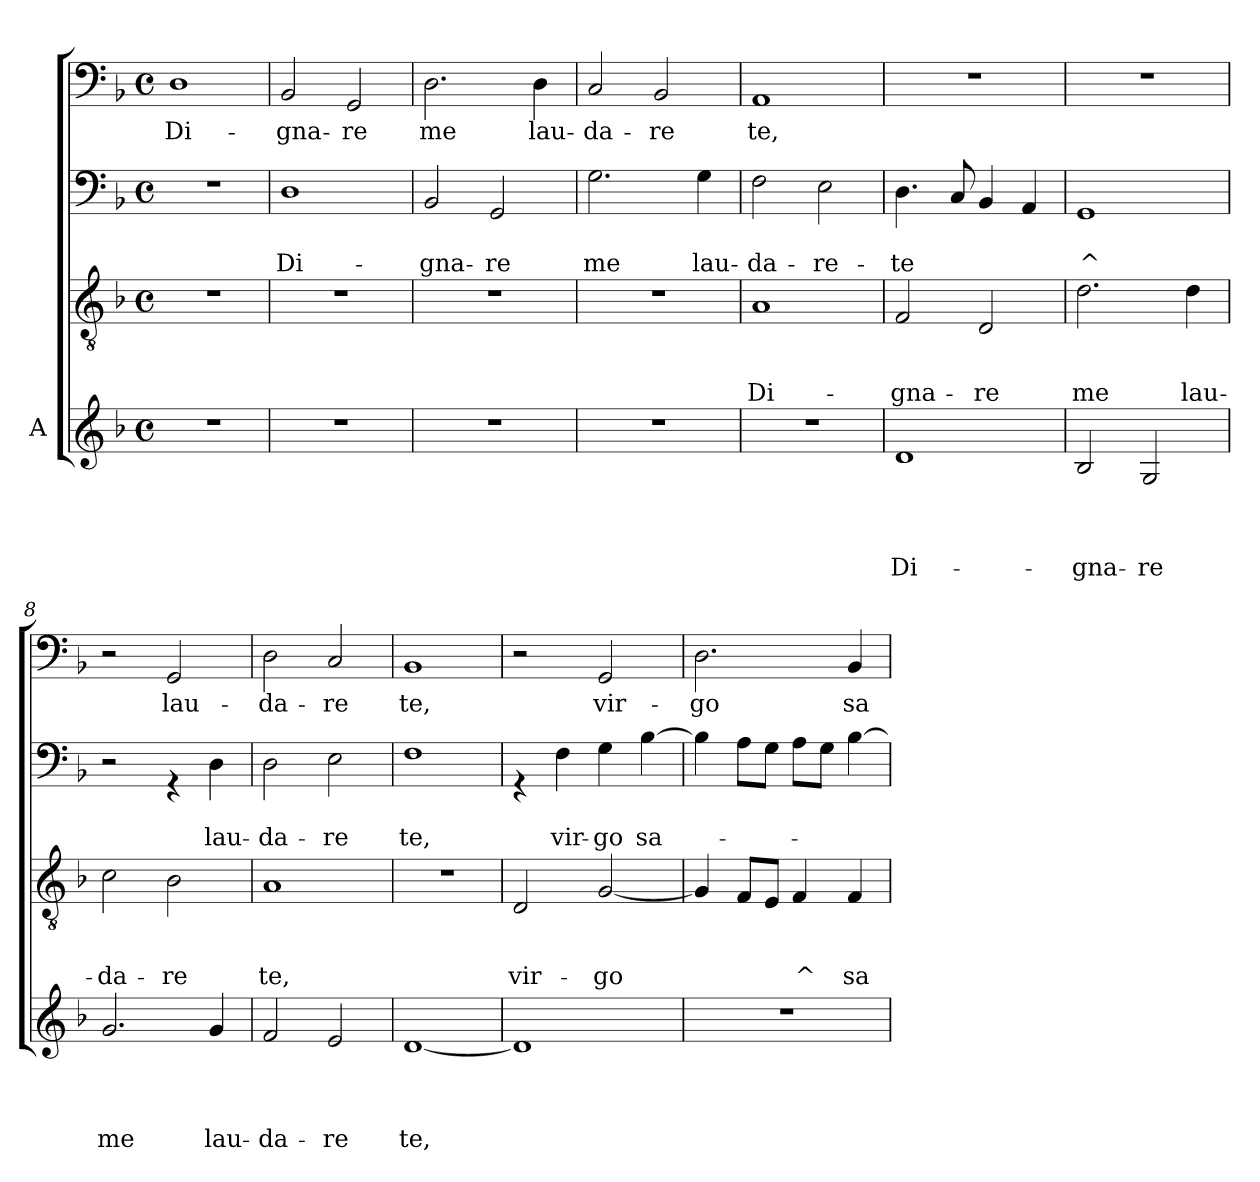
**kern	**text	**text	**text	**text	**kern	**text	**text	**text	**kern	**text	**text	**kern	**text
*part4	*part4	*part4	*part4	*part4	*part3	*part3	*part3	*part3	*part2	*part2	*part2	*part1	*part1
*staff4	*staff4	*staff4	*staff4	*staff4	*staff3	*staff3	*staff3	*staff3	*staff2	*staff2	*staff2	*staff1	*staff1
*I"A	*	*	*	*	*	*	*	*	*	*	*	*	*
*clefG2	*	*	*	*	*clefGv2	*	*	*	*clefF4	*	*	*clefF4	*
*k[b-]	*	*	*	*	*k[b-]	*	*	*	*k[b-]	*	*	*k[b-]	*
*F:	*	*	*	*	*F:	*	*	*	*F:	*	*	*F:	*
*M4/4	*	*	*	*	*M4/4	*	*	*	*M4/4	*	*	*M4/4	*
*met(c)	*	*	*	*	*met(c)	*	*	*	*met(c)	*	*	*met(c)	*
=1	=1	=1	=1	=1	=1	=1	=1	=1	=1	=1	=1	=1	=1
!	!	!	!	!	!	!	!	!	!	!	!	!	!LO:LY:b
1r	.	.	.	.	1r	.	.	.	1r	.	.	1D	Di-
=2	=2	=2	=2	=2	=2	=2	=2	=2	=2	=2	=2	=2	=2
!	!	!	!	!	!	!	!	!	!	!	!LO:LY:b	!	!LO:LY:b
1r	.	.	.	.	1r	.	.	.	1D	.	Di-	2BB-/	-gna-
!	!	!	!	!	!	!	!	!	!	!	!	!	!LO:LY:b
.	.	.	.	.	.	.	.	.	.	.	.	2GG/	-re
=3	=3	=3	=3	=3	=3	=3	=3	=3	=3	=3	=3	=3	=3
!	!	!	!	!	!	!	!	!	!	!	!LO:LY:b	!	!LO:LY:b
1r	.	.	.	.	1r	.	.	.	2BB-/	.	-gna-	2.D\	me
!	!	!	!	!	!	!	!	!	!	!	!LO:LY:b	!	!
.	.	.	.	.	.	.	.	.	2GG/	.	-re	.	.
!	!	!	!	!	!	!	!	!	!	!	!	!	!LO:LY:b
.	.	.	.	.	.	.	.	.	.	.	.	4D\	lau-
=4	=4	=4	=4	=4	=4	=4	=4	=4	=4	=4	=4	=4	=4
!	!	!	!	!	!	!	!	!	!	!	!LO:LY:b	!	!LO:LY:b
1r	.	.	.	.	1r	.	.	.	2.G\	.	me	2C/	-da-
!	!	!	!	!	!	!	!	!	!	!	!	!	!LO:LY:b
.	.	.	.	.	.	.	.	.	.	.	.	2BB-/	-re
!	!	!	!	!	!	!	!	!	!	!	!LO:LY:b	!	!
.	.	.	.	.	.	.	.	.	4G\	.	lau-	.	.
!!LO:LB:g=z
=5	=5	=5	=5	=5	=5	=5	=5	=5	=5	=5	=5	=5	=5
!	!	!	!	!	!	!	!	!LO:LY:b	!	!	!LO:LY:b	!	!LO:LY:b
1r	.	.	.	.	1A	.	.	Di-	2F\	.	-da-	1AA	te,
!	!	!	!	!	!	!	!	!	!	!	!LO:LY:b	!	!
.	.	.	.	.	.	.	.	.	2E\	.	-re-	.	.
=6	=6	=6	=6	=6	=6	=6	=6	=6	=6	=6	=6	=6	=6
!	!	!	!	!LO:LY:b	!	!	!	!LO:LY:b	!	!	!LO:LY:b	!	!
1d	.	.	.	Di-	2F/	.	.	-gna-	4.D\	.	-te	1r	.
.	.	.	.	.	.	.	.	.	8C/	.	.	.	.
!	!	!	!	!	!	!	!	!LO:LY:b	!	!	!	!	!
.	.	.	.	.	2D/	.	.	-re	4BB-/	.	.	.	.
.	.	.	.	.	.	.	.	.	4AA/	.	.	.	.
=7	=7	=7	=7	=7	=7	=7	=7	=7	=7	=7	=7	=7	=7
!	!	!	!	!LO:LY:b	!	!	!	!LO:LY:b	!	!	!LO:LY:b	!	!
2B-/	.	.	.	-gna-	2.d\	.	.	me	1GG	.	^	1r	.
!	!	!	!	!LO:LY:b	!	!	!	!	!	!	!	!	!
2G/	.	.	.	-re	.	.	.	.	.	.	.	.	.
!	!	!	!	!	!	!	!	!LO:LY:b	!	!	!	!	!
.	.	.	.	.	4d\	.	.	lau-	.	.	.	.	.
=8	=8	=8	=8	=8	=8	=8	=8	=8	=8	=8	=8	=8	=8
!	!	!	!	!LO:LY:b	!	!	!	!LO:LY:b	!	!	!	!	!
2.g/	.	.	.	me	2c\	.	.	-da-	2r	.	.	2r	.
!	!	!	!	!	!	!	!	!LO:LY:b	!	!	!	!	!LO:LY:b
.	.	.	.	.	2B-\	.	.	-re	4rGG	.	.	2GG/	lau-
!	!	!	!	!LO:LY:b	!	!	!	!	!	!	!LO:LY:b	!	!
4g/	.	.	.	lau-	.	.	.	.	4D\	.	lau-	.	.
=9	=9	=9	=9	=9	=9	=9	=9	=9	=9	=9	=9	=9	=9
!	!	!	!	!LO:LY:b	!	!	!	!LO:LY:b	!	!	!LO:LY:b	!	!LO:LY:b
2f/	.	.	.	-da-	1A	.	.	te,	2D\	.	-da-	2D\	-da-
!	!	!	!	!LO:LY:b	!	!	!	!	!	!	!LO:LY:b	!	!LO:LY:b
2e/	.	.	.	-re	.	.	.	.	2E\	.	-re	2C/	-re
=10	=10	=10	=10	=10	=10	=10	=10	=10	=10	=10	=10	=10	=10
!	!	!	!	!LO:LY:b	!	!	!	!	!	!	!LO:LY:b	!	!LO:LY:b
[<1d	.	.	.	te,	1r	.	.	.	1F	.	te,	1BB-	te,
!!LO:LB:g=z
=11	=11	=11	=11	=11	=11	=11	=11	=11	=11	=11	=11	=11	=11
!	!	!	!	!	!	!	!	!LO:LY:b	!	!	!	!	!
1d]	.	.	.	.	2D/	.	.	vir-	4rGG	.	.	2r	.
!	!	!	!	!	!	!	!	!	!	!	!LO:LY:b	!	!
.	.	.	.	.	.	.	.	.	4F\	.	vir-	.	.
!	!	!	!	!	!	!	!	!LO:LY:b	!	!	!LO:LY:b	!	!LO:LY:b
.	.	.	.	.	[<2G/	.	.	-go	4G\	.	-go	2GG/	vir-
!	!	!	!	!	!	!	!	!	!	!	!LO:LY:b	!	!
.	.	.	.	.	.	.	.	.	[>4B-\	.	sa-	.	.
=12	=12	=12	=12	=12	=12	=12	=12	=12	=12	=12	=12	=12	=12
!	!	!	!	!	!	!	!	!	!	!	!	!	!LO:LY:b
1r	.	.	.	.	4G/]	.	.	.	4B-\]	.	.	2.D\	-go
.	.	.	.	.	8F/L	.	.	.	8A\L	.	.	.	.
.	.	.	.	.	8E/J	.	.	.	8G\J	.	.	.	.
!	!	!	!	!	!	!	!	!LO:LY:b	!	!	!	!	!
.	.	.	.	.	4F/	.	.	^	8A\L	.	.	.	.
.	.	.	.	.	.	.	.	.	8G\J	.	.	.	.
!	!	!	!	!	!	!	!	!LO:LY:b	!	!	!	!	!LO:LY:b
.	.	.	.	.	4F/	.	.	sa-	[>4B-\	.	.	4BB-/	sa-
=	=	=	=	=	=	=	=	=	=	=	=	=	=
*-	*-	*-	*-	*-	*-	*-	*-	*-	*-	*-	*-	*-	*-
